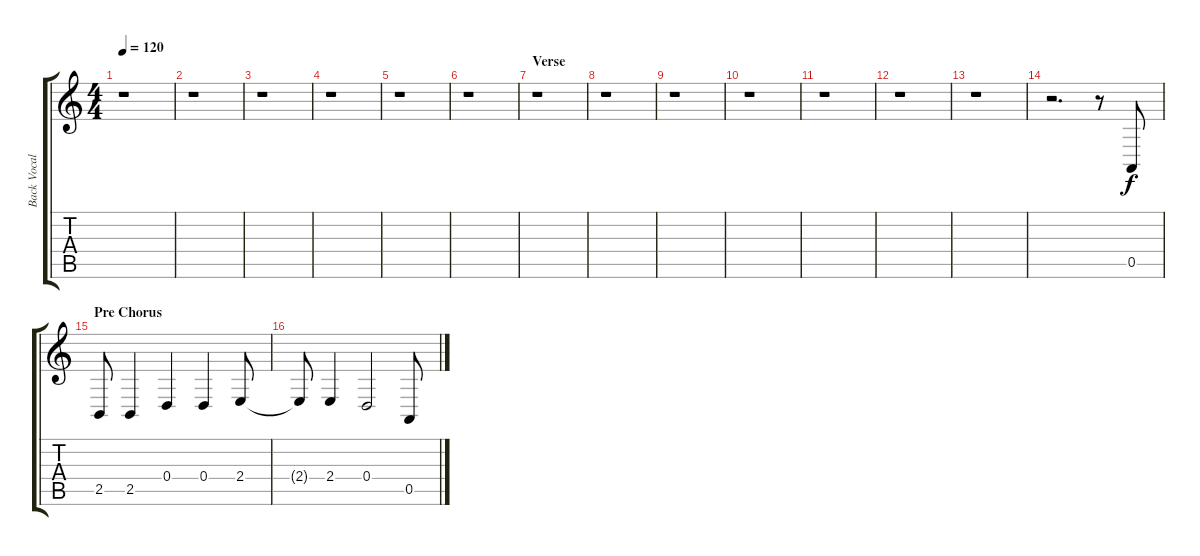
\track ("Back Vocalist" "Back Vocal") {instrument lead2sawtooth}
\staff {score tabs}
\tuning (E4 B3 G3 D3 A2 E2) {hide}
\ts (4 4)
\tempo 120
\clef g2
\ks c
r.1{dy f} |
r.1 |
r.1 |
r.1 |
r.1 |
r.1 |
\section ("" "Verse")
r.1 |
r.1 |
r.1 |
r.1 |
r.1 |
r.1 |
r.1 |
r.2{d} r.8 0.5.8 |
\section ("" "Pre Chorus")
2.5.8 2.5.4 0.4.4 0.4.4 2.4.8 |
2.4{t}.8 2.4.4 0.4.2 0.5.8
